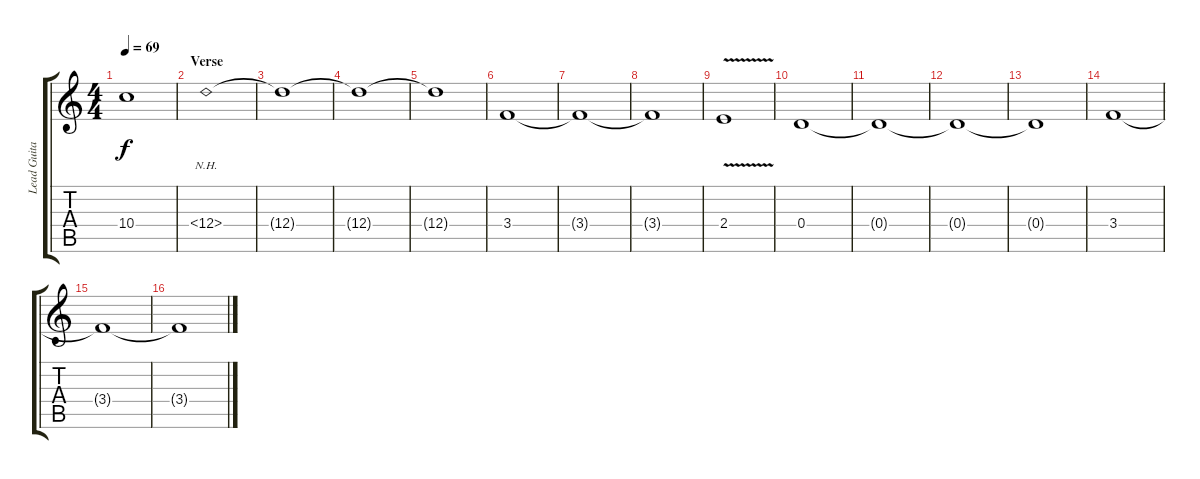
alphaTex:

\track ("Lead Guitar" "Lead Guita") {instrument overdrivenguitar}
\staff {score tabs}
\tuning (E4 B3 G3 D3 A2 E2) {hide}
\ts (4 4)
\tempo 69
\clef g2
\ks c
10.4.1{dy f} |
\section ("" "Verse")
12.4{nh}.1 |
12.4{t}.1 |
12.4{t}.1 |
12.4{t}.1 |
3.4.1 |
3.4{t}.1 |
3.4{t}.1 |
2.4{v}.1 |
0.4.1 |
0.4{t}.1 |
0.4{t}.1 |
0.4{t}.1 |
3.4.1 |
3.4{t}.1 |
3.4{t}.1
